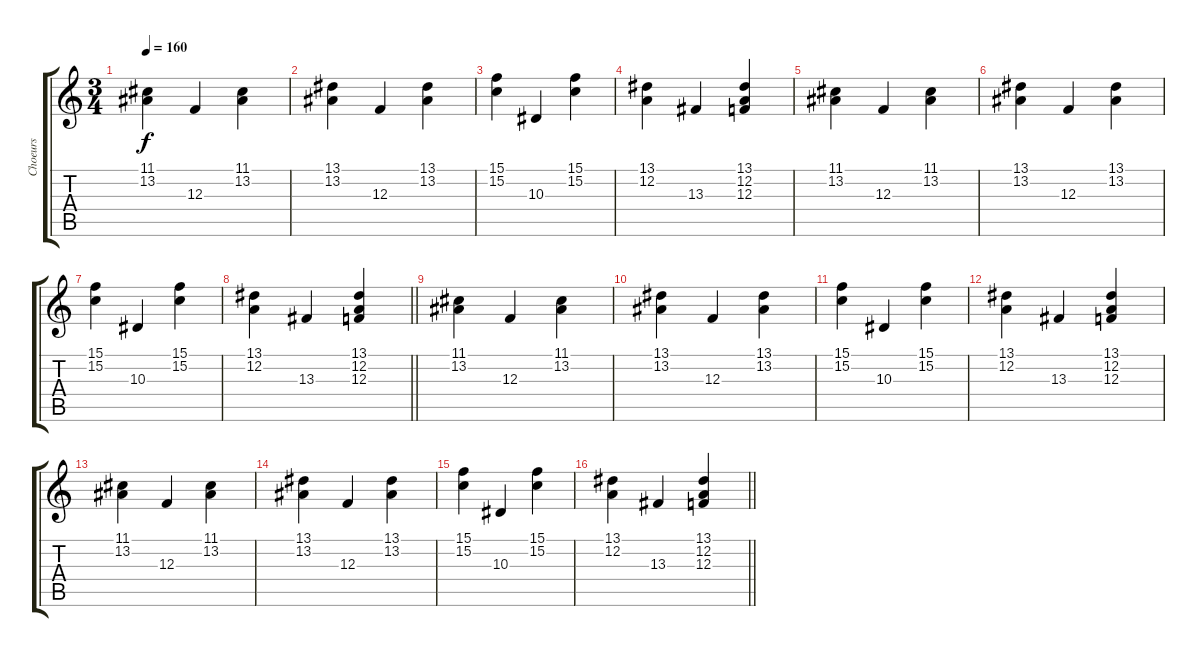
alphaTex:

\track ("Choeurs" "Choeurs") {instrument choiraahs}
\staff {score tabs}
\tuning (D4 A3 F3 C3 G2 D2) {hide}
\ts (3 4)
\tempo 160
\clef g2
\ks c
(11.1 13.2).4{dy f} 12.3.4 (11.1 13.2).4 |
(13.1 13.2).4 12.3.4 (13.1 13.2).4 |
(15.1 15.2).4 10.3.4 (15.1 15.2).4 |
(13.1 12.2).4 13.3.4 (13.1 12.2 12.3).4 |
(11.1 13.2).4 12.3.4 (11.1 13.2).4 |
(13.1 13.2).4 12.3.4 (13.1 13.2).4 |
(15.1 15.2).4 10.3.4 (15.1 15.2).4 |
\barLineRight lightlight
(13.1 12.2).4 13.3.4 (13.1 12.2 12.3).4 |
(11.1 13.2).4 12.3.4 (11.1 13.2).4 |
(13.1 13.2).4 12.3.4 (13.1 13.2).4 |
(15.1 15.2).4 10.3.4 (15.1 15.2).4 |
(13.1 12.2).4 13.3.4 (13.1 12.2 12.3).4 |
(11.1 13.2).4 12.3.4 (11.1 13.2).4 |
(13.1 13.2).4 12.3.4 (13.1 13.2).4 |
(15.1 15.2).4 10.3.4 (15.1 15.2).4 |
\barLineRight lightlight
(13.1 12.2).4 13.3.4 (13.1 12.2 12.3).4
